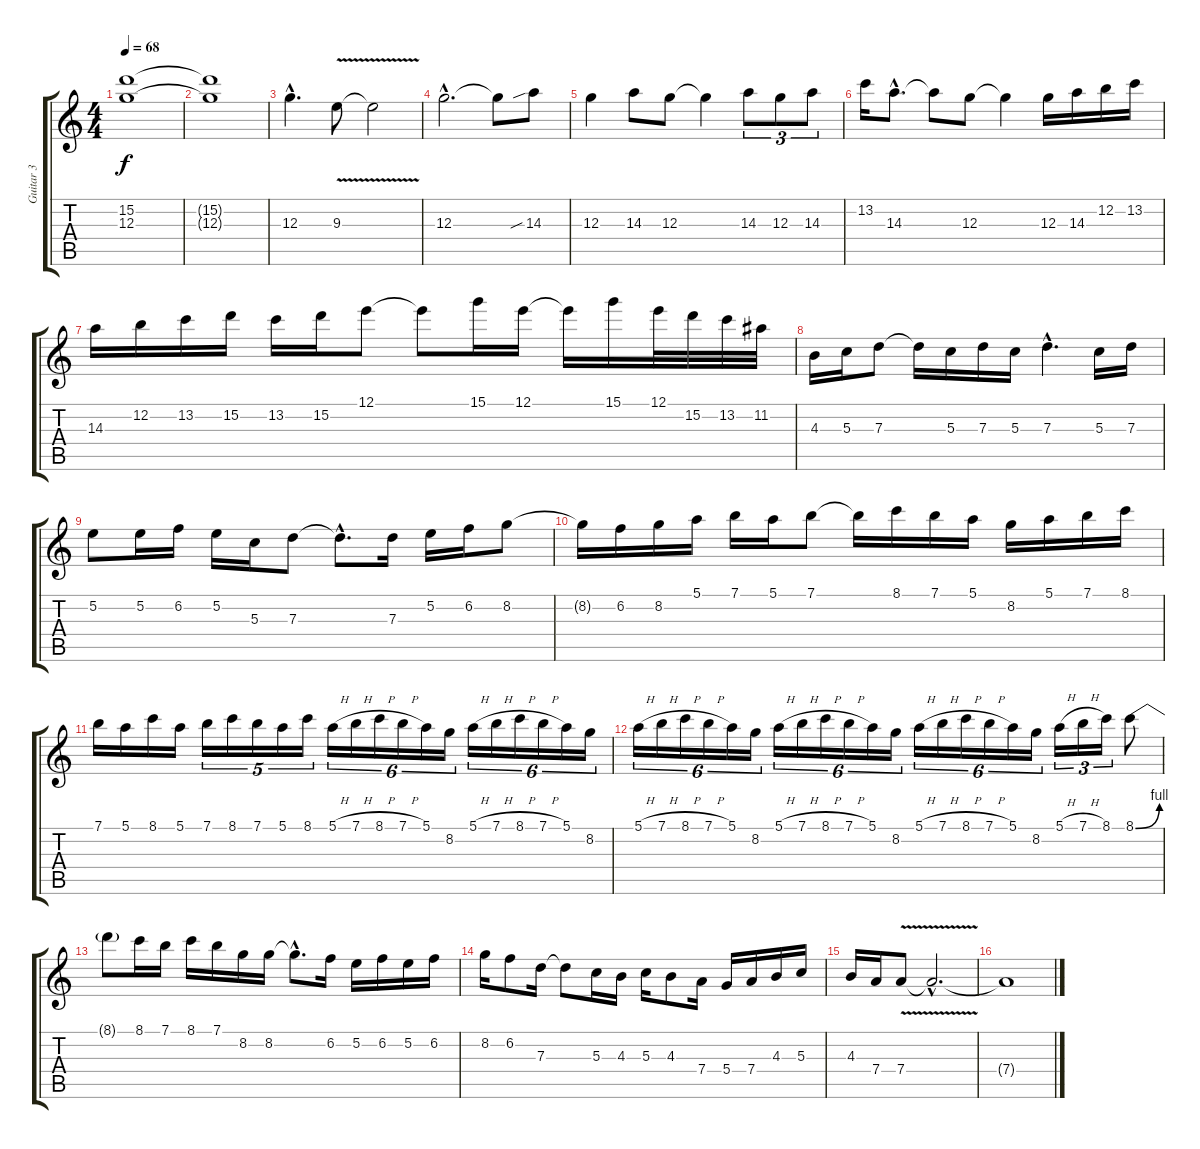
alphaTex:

\track ("Guitar 3" "Guitar 3") {instrument distortionguitar}
\staff {score tabs}
\tuning (E4 B3 G3 D3 A2 E2) {hide}
\ts (4 4)
\tempo 68
\clef g2
\ks c
(15.2{t} 12.3{t}).1{dy f} |
(15.2{t} 12.3{t}).1 |
12.3{hac}.4{d} 9.3{v}.8 9.3{t}.2 |
12.3{hac}.2{d} 12.3{t}.8 14.3{sib}.8 |
12.3.4 14.3.8 12.3.8 12.3{t}.4 14.3.8{tu (3 2)} 12.3.8{tu (3 2)} 14.3.8{tu (3 2)} |
13.2.16 14.3{hac}.8{d} 14.3{t}.8 12.3.8 12.3{t}.4 12.3.16 14.3.16 12.2.16 13.2.16 |
14.3.16 12.2.16 13.2.16 15.2.16 13.2.16 15.2.16 12.1.8 12.1{t}.8 15.1.16 12.1.16 12.1{t}.16 15.1.16 12.1.32 15.2.32 13.2.32 11.2.32 |
4.3.16 5.3.16 7.3.8 7.3{t}.16 5.3.16 7.3.16 5.3.16 7.3{hac}.4{d} 5.3.16 7.3.16 |
5.2.8 5.2.16 6.2.16 5.2.16 5.3.16 7.3.8 7.3{hac t}.8{d} 7.3.16 5.2.16 6.2.16 8.2.8 |
8.2{t}.16 6.2.16 8.2.16 5.1.16 7.1.16 5.1.16 7.1.8 7.1{t}.16 8.1.16 7.1.16 5.1.16 8.2.16 5.1.16 7.1.16 8.1.16 |
7.1.16 5.1.16 8.1.16 5.1.16 7.1.16{tu (5 4)} 8.1.16{tu (5 4)} 7.1.16{tu (5 4)} 5.1.16{tu (5 4)} 8.1.16{tu (5 4)} 5.1{h}.16{tu (6 4)} 7.1{h}.16{tu (6 4)} 8.1{h}.16{tu (6 4)} 7.1{h}.16{tu (6 4)} 5.1.16{tu (6 4)} 8.2.16{tu (6 4)} 5.1{h}.16{tu (6 4)} 7.1{h}.16{tu (6 4)} 8.1{h}.16{tu (6 4)} 7.1{h}.16{tu (6 4)} 5.1.16{tu (6 4)} 8.2.16{tu (6 4)} |
5.1{h}.16{tu (6 4)} 7.1{h}.16{tu (6 4)} 8.1{h}.16{tu (6 4)} 7.1{h}.16{tu (6 4)} 5.1.16{tu (6 4)} 8.2.16{tu (6 4)} 5.1{h}.16{tu (6 4)} 7.1{h}.16{tu (6 4)} 8.1{h}.16{tu (6 4)} 7.1{h}.16{tu (6 4)} 5.1.16{tu (6 4)} 8.2.16{tu (6 4)} 5.1{h}.16{tu (6 4)} 7.1{h}.16{tu (6 4)} 8.1{h}.16{tu (6 4)} 7.1{h}.16{tu (6 4)} 5.1.16{tu (6 4)} 8.2.16{tu (6 4)} 5.1{h}.16{tu (3 2)} 7.1{h}.16{tu (3 2)} 8.1.16{tu (3 2)} 8.1{be (bend 0 0 60 4)}.8 |
8.1{t}.8 8.1.16 7.1.16 8.1.16 7.1.16 8.2.16 8.2.16 8.2{hac t}.8{d} 6.2.16 5.2.16 6.2.16 5.2.16 6.2.16 |
8.2.16 6.2.8 7.3.16 7.3{t}.8 5.3.16 4.3.16 5.3.16 4.3.8 7.4.16 5.4.16 7.4.16 4.3.16 5.3.16 |
4.3.16 7.4.16 7.4{v}.8 7.4{hac t}.2{d} |
7.4{t}.1
